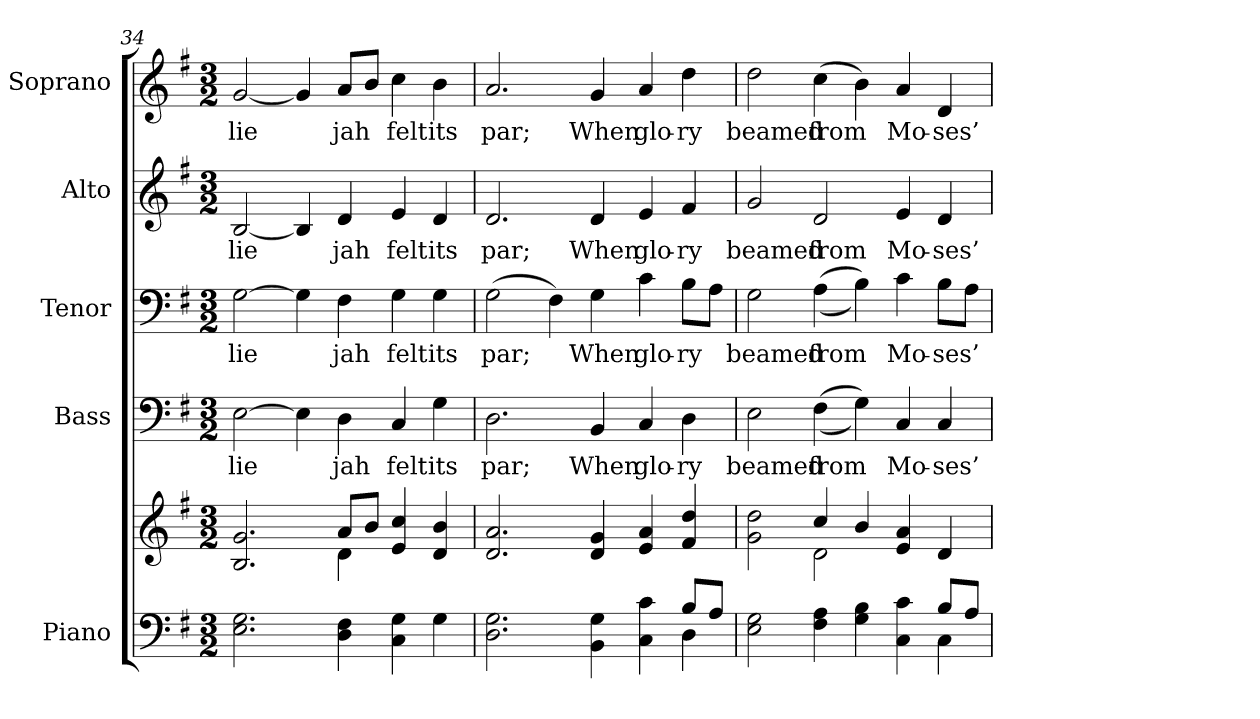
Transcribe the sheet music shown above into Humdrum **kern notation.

**kern	**kern	**kern	**text	**kern	**text	**kern	**text	**kern	**text
*part5	*part5	*part4	*part4	*part3	*part3	*part2	*part2	*part1	*part1
*staff6	*staff5	*staff4	*staff4	*staff3	*staff3	*staff2	*staff2	*staff1	*staff1
*I"Piano	*	*I"Bass	*	*I"Tenor	*	*I"Alto	*	*I"Soprano	*
*I'Pno.	*	*I'B.	*	*I'T.	*	*I'A.	*	*I'S.	*
*clefF4	*clefG2	*clefF4	*	*clefF4	*	*clefG2	*	*clefG2	*
*k[f#]	*k[f#]	*k[f#]	*	*k[f#]	*	*k[f#]	*	*k[f#]	*
*G:	*G:	*G:	*	*G:	*	*G:	*	*G:	*
*M3/2	*M3/2	*M3/2	*	*M3/2	*	*M3/2	*	*M3/2	*
=34	=34	=34	=34	=34	=34	=34	=34	=34	=34
*	*^	*	*	*	*	*	*	*	*
!	!	!	!	!LO:LY:b:color=#000000	!	!	!	!	!	!
!	!	!	!	!	!	!LO:LY:b:color=#000000	!	!	!	!
!	!	!	!	!	!	!	!	!LO:LY:b:color=#000000	!	!
!	!	!	!	!	!	!	!	!	!	!LO:LY:b:color=#000000
2.Ei\ 2.Gi	2.Bi/ 2.gi	2ryy	[>2Ei\	lie	[>2Gi\	lie	[<2Bi/	lie	[<2gi/	lie
.	.	4ryy	4Ei\]	.	4Gi\]	.	4Bi/]	.	4gi/]	.
!	!	!	!	!LO:LY:b:color=#000000	!	!	!	!	!	!
!	!	!	!	!	!	!LO:LY:b:color=#000000	!	!	!	!
!	!	!	!	!	!	!	!	!LO:LY:b:color=#000000	!	!
!	!	!	!	!	!	!	!	!	!	!LO:LY:b:color=#000000
4Di\ 4F#i	8ai/L	4di\	4Di\	jah	4F#i\	jah	4di/	jah	8ai/L	jah
.	8bi/J	.	.	.	.	.	.	.	8bi/J	.
!	!	!	!	!LO:LY:b:color=#000000	!	!	!	!	!	!
!	!	!	!	!	!	!LO:LY:b:color=#000000	!	!	!	!
!	!	!	!	!	!	!	!	!LO:LY:b:color=#000000	!	!
!	!	!	!	!	!	!	!	!	!	!LO:LY:b:color=#000000
4Ci\ 4Gi	4ei/ 4cci	2ryy	4Ci/	felt	4Gi\	felt	4ei/	felt	4cci\	felt
!	!	!	!	!LO:LY:b:color=#000000	!	!	!	!	!	!
!	!	!	!	!	!	!LO:LY:b:color=#000000	!	!	!	!
!	!	!	!	!	!	!	!	!LO:LY:b:color=#000000	!	!
!	!	!	!	!	!	!	!	!	!	!LO:LY:b:color=#000000
4Gi\	4di/ 4bi	.	4Gi\	its	4Gi\	its	4di/	its	4bi\	its
*	*v	*v	*	*	*	*	*	*	*	*
!!LO:PB:g=z
=35	=35	=35	=35	=35	=35	=35	=35	=35	=35
*^	*	*	*	*	*	*	*	*	*
!	!	!	!	!LO:LY:b:color=#000000	!	!	!	!	!	!
!	!	!	!	!	!	!LO:LY:b:color=#000000	!	!	!	!
!	!	!	!	!	!	!	!	!LO:LY:b:color=#000000	!	!
!	!	!	!	!	!	!	!	!	!	!LO:LY:b:color=#000000
2.Di\ 2.Gi	1ryy	2.di/ 2.ai	2.Di\	par;	(2Gi\	par;	2.di/	par;	2.ai/	par;
.	.	.	.	.	4F#i\)	.	.	.	.	.
!	!	!	!	!LO:LY:b:color=#000000	!	!	!	!	!	!
!	!	!	!	!	!	!LO:LY:b:color=#000000	!	!	!	!
!	!	!	!	!	!	!	!	!LO:LY:b:color=#000000	!	!
!	!	!	!	!	!	!	!	!	!	!LO:LY:b:color=#000000
4BBi\ 4Gi	.	4di/ 4gi	4BBi/	When	4Gi\	When	4di/	When	4gi/	When
!	!	!	!	!LO:LY:b:color=#000000	!	!	!	!	!	!
!	!	!	!	!	!	!LO:LY:b:color=#000000	!	!	!	!
!	!	!	!	!	!	!	!	!LO:LY:b:color=#000000	!	!
!	!	!	!	!	!	!	!	!	!	!LO:LY:b:color=#000000
4Ci\ 4ci	4ryy	4ei/ 4ai	4Ci/	glo-	4ci\	glo-	4ei/	glo-	4ai/	glo-
!	!	!	!	!LO:LY:b:color=#000000	!	!	!	!	!	!
!	!	!	!	!	!	!LO:LY:b:color=#000000	!	!	!	!
!	!	!	!	!	!	!	!	!LO:LY:b:color=#000000	!	!
!	!	!	!	!	!	!	!	!	!	!LO:LY:b:color=#000000
8Bi/L	4Di\	4f#i/ 4ddi	4Di\	-ry	8Bi\L	-ry	4f#i/	-ry	4ddi\	-ry
8Ai/J	.	.	.	.	8Ai\J	.	.	.	.	.
=36	=36	=36	=36	=36	=36	=36	=36	=36	=36	=36
*	*	*^	*	*	*	*	*	*	*	*
!	!	!	!	!	!LO:LY:b:color=#000000	!	!	!	!	!	!
!	!	!	!	!	!	!	!LO:LY:b:color=#000000	!	!	!	!
!	!	!	!	!	!	!	!	!	!LO:LY:b:color=#000000	!	!
!	!	!	!	!	!	!	!	!	!	!	!LO:LY:b:color=#000000
2Ei\ 2Gi	1ryy	2gi\ 2ddi	2ryy	2Ei\	beamed	2Gi\	beamed	2gi/	beamed	2ddi\	beamed
!	!	!	!	!	!LO:LY:b:color=#000000	!	!	!	!	!	!
!	!	!	!	!	!	!	!LO:LY:b:color=#000000	!	!	!	!
!	!	!	!	!	!	!	!	!	!LO:LY:b:color=#000000	!	!
!	!	!	!	!	!	!	!	!	!	!	!LO:LY:b:color=#000000
4F#i\ 4Ai	.	4cci/	2di\	((4F#i\	from	((4Ai\	from	2di/	from	(4cci\	from
4Gi\ 4Bi	.	4bi/	.	4Gi\))	.	4Bi\))	.	.	.	4bi\)	.
!	!	!	!	!	!LO:LY:b:color=#000000	!	!	!	!	!	!
!	!	!	!	!	!	!	!LO:LY:b:color=#000000	!	!	!	!
!	!	!	!	!	!	!	!	!	!LO:LY:b:color=#000000	!	!
!	!	!	!	!	!	!	!	!	!	!	!LO:LY:b:color=#000000
4Ci\ 4ci	4ryy	4ei/ 4ai	2ryy	4Ci/	Mo-	4ci\	Mo-	4ei/	Mo-	4ai/	Mo-
!	!	!	!	!	!LO:LY:b:color=#000000	!	!	!	!	!	!
!	!	!	!	!	!	!	!LO:LY:b:color=#000000	!	!	!	!
!	!	!	!	!	!	!	!	!	!LO:LY:b:color=#000000	!	!
!	!	!	!	!	!	!	!	!	!	!	!LO:LY:b:color=#000000
8Bi/L	4Ci\	4di/	.	4Ci/	-ses’	8Bi\L	-ses’	4di/	-ses’	4di/	-ses’
8Ai/J	.	.	.	.	.	8Ai\J	.	.	.	.	.
*v	*v	*	*	*	*	*	*	*	*	*	*
*	*v	*v	*	*	*	*	*	*	*	*
=	=	=	=	=	=	=	=	=	=
*-	*-	*-	*-	*-	*-	*-	*-	*-	*-
